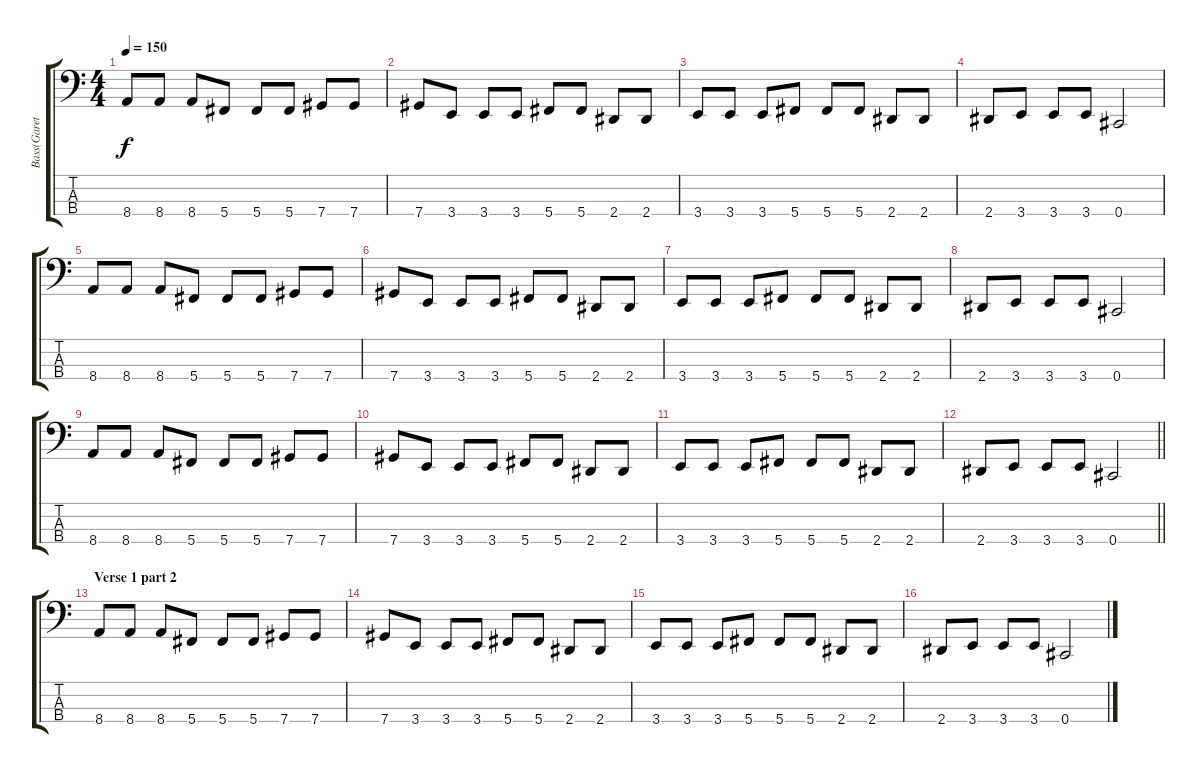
\track ("Bass(Gareth)" "Bass(Garet") {instrument electricbasspick}
\staff {score tabs}
\tuning (Gb2 Db2 Ab1 Db1) {hide}
\ts (4 4)
\tempo 150
\clef f4
\ks c
8.4.8{dy f} 8.4.8 8.4.8 5.4.8 5.4.8 5.4.8 7.4.8 7.4.8 |
7.4.8 3.4.8 3.4.8 3.4.8 5.4.8 5.4.8 2.4.8 2.4.8 |
3.4.8 3.4.8 3.4.8 5.4.8 5.4.8 5.4.8 2.4.8 2.4.8 |
2.4.8 3.4.8 3.4.8 3.4.8 0.4.2 |
8.4.8 8.4.8 8.4.8 5.4.8 5.4.8 5.4.8 7.4.8 7.4.8 |
7.4.8 3.4.8 3.4.8 3.4.8 5.4.8 5.4.8 2.4.8 2.4.8 |
3.4.8 3.4.8 3.4.8 5.4.8 5.4.8 5.4.8 2.4.8 2.4.8 |
2.4.8 3.4.8 3.4.8 3.4.8 0.4.2 |
8.4.8 8.4.8 8.4.8 5.4.8 5.4.8 5.4.8 7.4.8 7.4.8 |
7.4.8 3.4.8 3.4.8 3.4.8 5.4.8 5.4.8 2.4.8 2.4.8 |
3.4.8 3.4.8 3.4.8 5.4.8 5.4.8 5.4.8 2.4.8 2.4.8 |
\barLineRight lightlight
2.4.8 3.4.8 3.4.8 3.4.8 0.4.2 |
\section ("" "Verse 1 part 2 ")
8.4.8 8.4.8 8.4.8 5.4.8 5.4.8 5.4.8 7.4.8 7.4.8 |
7.4.8 3.4.8 3.4.8 3.4.8 5.4.8 5.4.8 2.4.8 2.4.8 |
3.4.8 3.4.8 3.4.8 5.4.8 5.4.8 5.4.8 2.4.8 2.4.8 |
2.4.8 3.4.8 3.4.8 3.4.8 0.4.2
